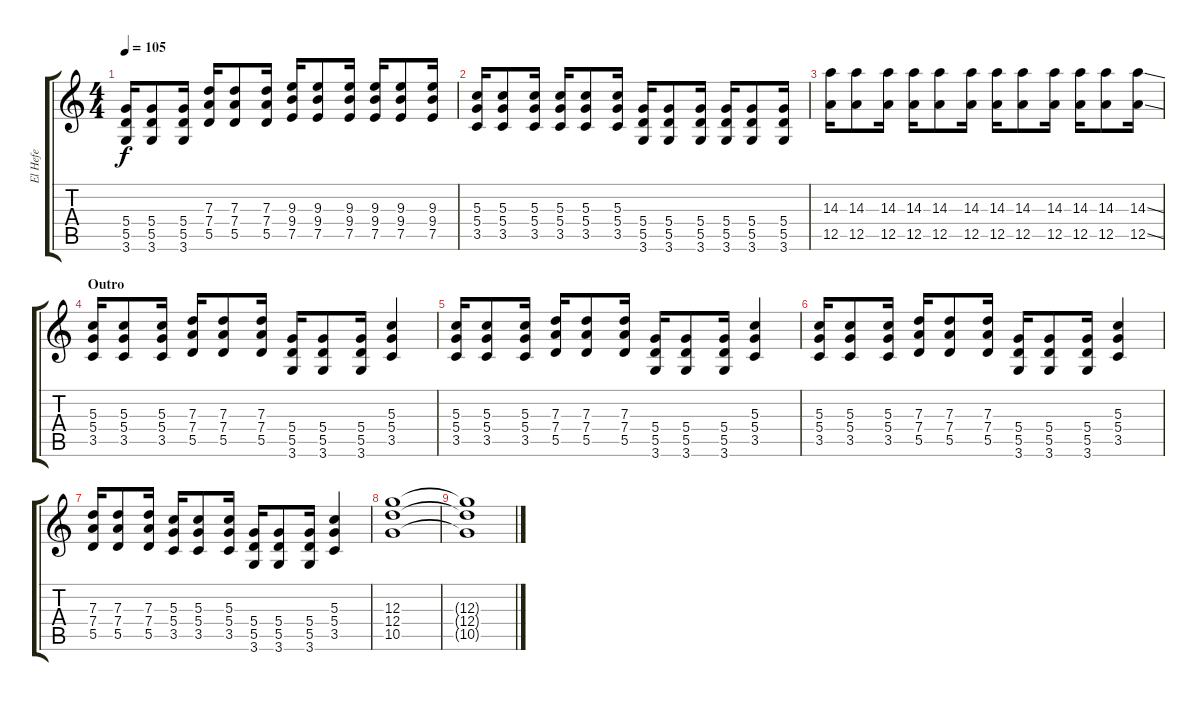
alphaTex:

\track ("El Hefe" "El Hefe") {instrument overdrivenguitar}
\staff {score tabs}
\tuning (E4 B3 G3 D3 A2 E2) {hide}
\ts (4 4)
\tempo 105
\clef g2
\ks c
(5.4 5.5 3.6).16{dy f} (5.4 5.5 3.6).8 (5.4 5.5 3.6).16 (7.3 7.4 5.5).16 (7.3 7.4 5.5).8 (7.3 7.4 5.5).16 (9.3 9.4 7.5).16 (9.3 9.4 7.5).8 (9.3 9.4 7.5).16 (9.3 9.4 7.5).16 (9.3 9.4 7.5).8 (9.3 9.4 7.5).16 |
(5.3 5.4 3.5).16 (5.3 5.4 3.5).8 (5.3 5.4 3.5).16 (5.3 5.4 3.5).16 (5.3 5.4 3.5).8 (5.3 5.4 3.5).16 (5.4 5.5 3.6).16 (5.4 5.5 3.6).8 (5.4 5.5 3.6).16 (5.4 5.5 3.6).16 (5.4 5.5 3.6).8 (5.4 5.5 3.6).16 |
(14.3 12.5).16 (14.3 12.5).8 (14.3 12.5).16 (14.3 12.5).16 (14.3 12.5).8 (14.3 12.5).16 (14.3 12.5).16 (14.3 12.5).8 (14.3 12.5).16 (14.3 12.5).16 (14.3 12.5).8 (14.3{ss} 12.5{ss}).16 |
\section ("" "Outro")
(5.3 5.4 3.5).16{volume 11} (5.3 5.4 3.5).8 (5.3 5.4 3.5).16 (7.3 7.4 5.5).16 (7.3 7.4 5.5).8 (7.3 7.4 5.5).16 (5.4 5.5 3.6).16 (5.4 5.5 3.6).8 (5.4 5.5 3.6).16 (5.3 5.4 3.5).4 |
(5.3 5.4 3.5).16 (5.3 5.4 3.5).8 (5.3 5.4 3.5).16 (7.3 7.4 5.5).16 (7.3 7.4 5.5).8 (7.3 7.4 5.5).16 (5.4 5.5 3.6).16 (5.4 5.5 3.6).8 (5.4 5.5 3.6).16 (5.3 5.4 3.5).4 |
(5.3 5.4 3.5).16 (5.3 5.4 3.5).8 (5.3 5.4 3.5).16 (7.3 7.4 5.5).16 (7.3 7.4 5.5).8 (7.3 7.4 5.5).16 (5.4 5.5 3.6).16 (5.4 5.5 3.6).8 (5.4 5.5 3.6).16 (5.3 5.4 3.5).4 |
(7.3 7.4 5.5).16 (7.3 7.4 5.5).8 (7.3 7.4 5.5).16 (5.3 5.4 3.5).16 (5.3 5.4 3.5).8 (5.3 5.4 3.5).16 (5.4 5.5 3.6).16 (5.4 5.5 3.6).8 (5.4 5.5 3.6).16 (5.3 5.4 3.5).4 |
(12.3 12.4 10.5).1{volume 14} |
(12.3{t} 12.4{t} 10.5{t}).1
